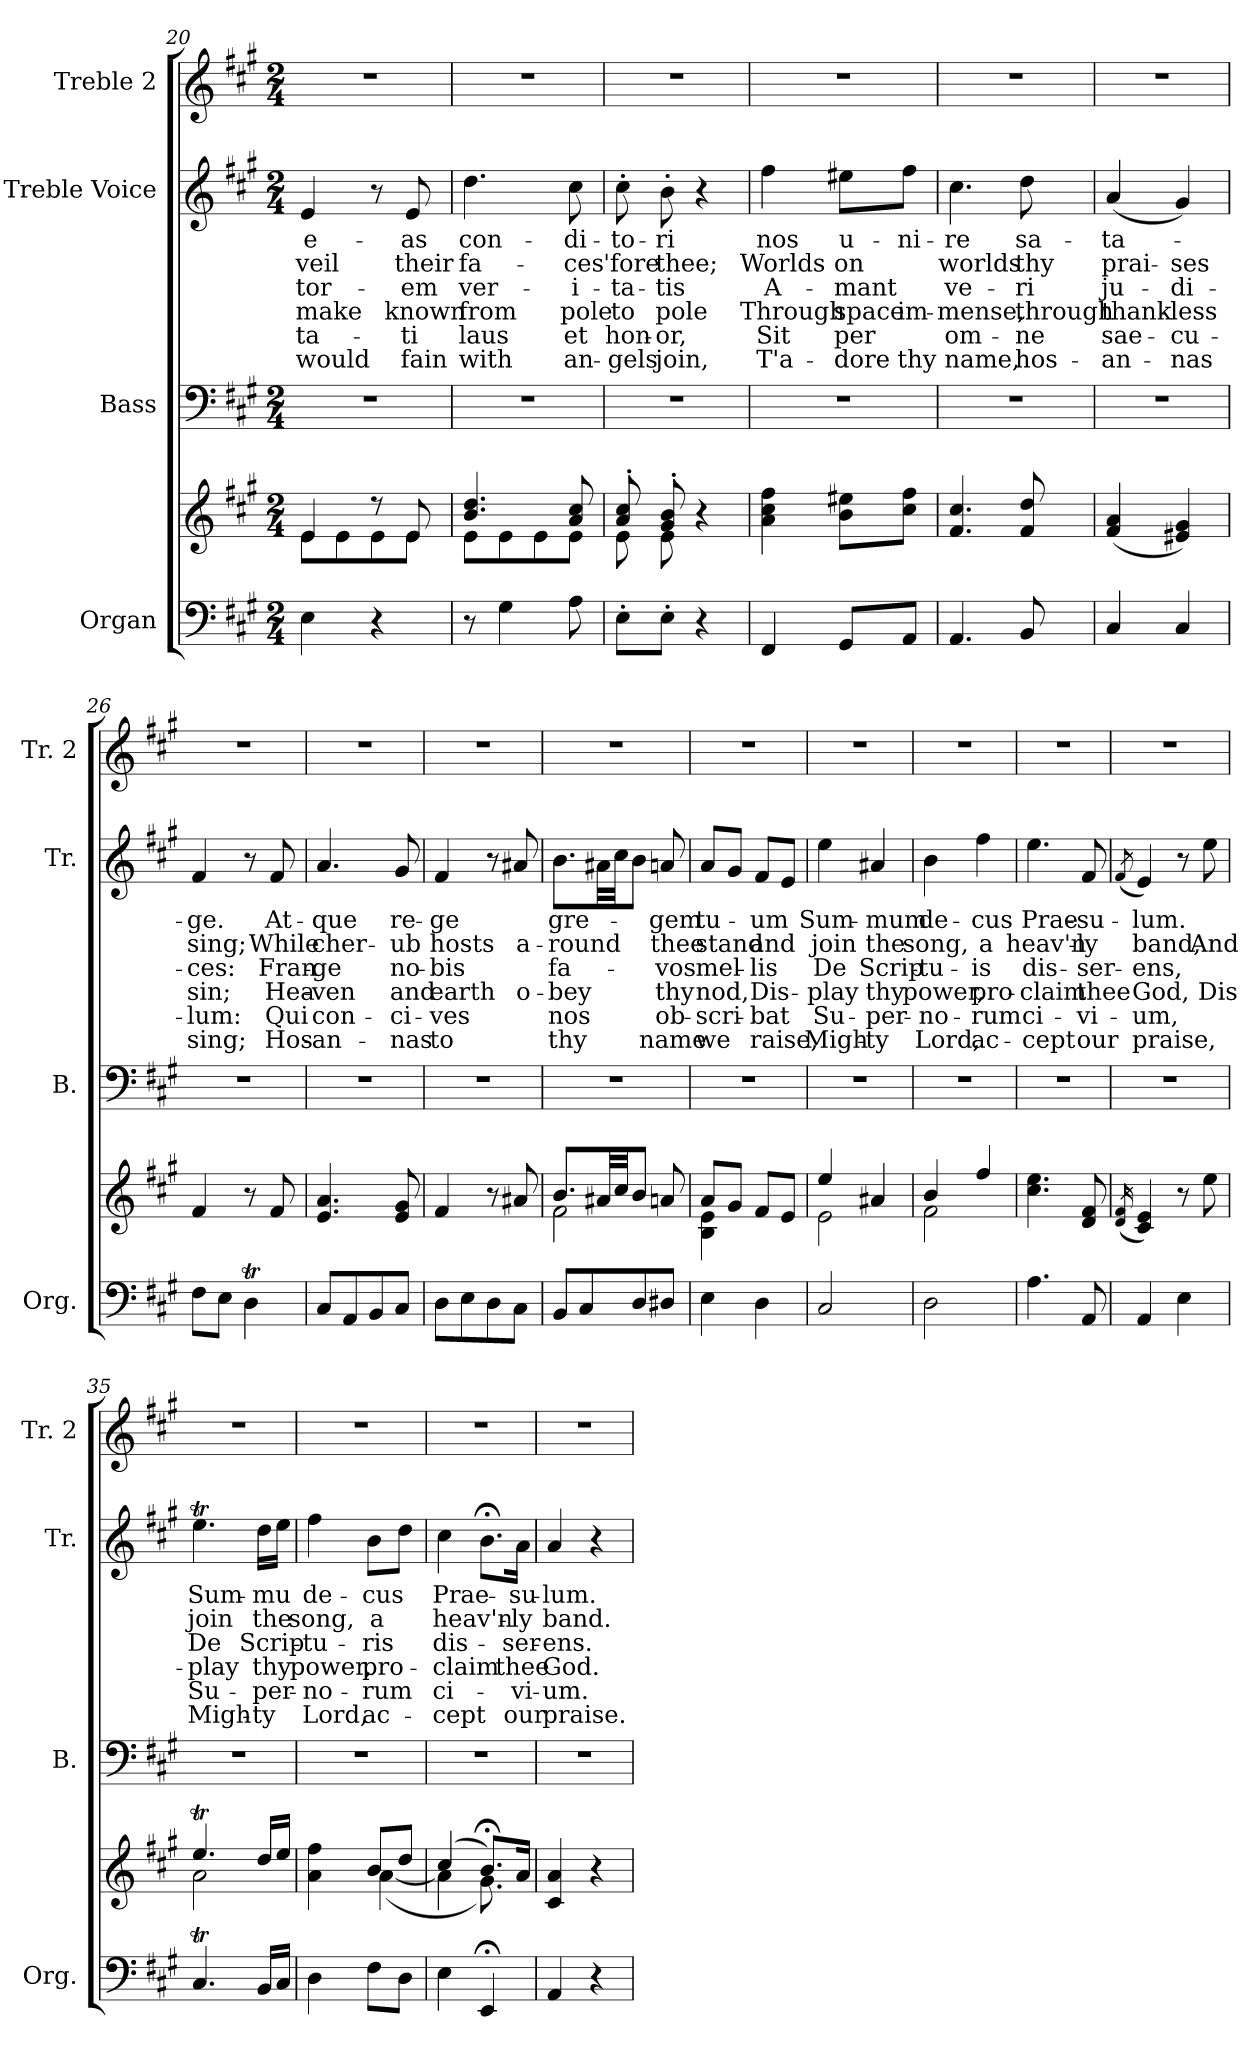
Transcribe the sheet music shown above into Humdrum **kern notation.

**kern	**kern	**kern	**kern	**text	**text	**text	**text	**text	**text	**kern
*part4	*part4	*part3	*part2	*part2	*part2	*part2	*part2	*part2	*part2	*part1
*staff5	*staff4	*staff3	*staff2	*staff2	*staff2	*staff2	*staff2	*staff2	*staff2	*staff1
*I"Organ	*	*I"Bass	*I"Treble Voice	*	*	*	*	*	*	*I"Treble 2
*I'Org.	*	*I'B.	*I'Tr.	*	*	*	*	*	*	*I'Tr. 2
*clefF4	*clefG2	*clefF4	*clefG2	*	*	*	*	*	*	*clefG2
*k[f#c#g#]	*k[f#c#g#]	*k[f#c#g#]	*k[f#c#g#]	*	*	*	*	*	*	*k[f#c#g#]
*M2/4	*M2/4	*M2/4	*M2/4	*	*	*	*	*	*	*M2/4
=20	=20	=20	=20	=20	=20	=20	=20	=20	=20	=20
*	*^	*	*	*	*	*	*	*	*	*
!	!	!	!	!	!LO:LY:b	!LO:LY:b	!LO:LY:b	!LO:LY:b	!LO:LY:b	!LO:LY:b	!
4E\	4e/	8e\L	2r	4e/	e-	veil	-tor-	make	-ta-	would	2r
.	.	8e\	.	.	.	.	.	.	.	.	.
4r	8r	8e\	.	8r	.	.	.	.	.	.	.
!	!	!	!	!	!LO:LY:b	!LO:LY:b	!LO:LY:b	!LO:LY:b	!LO:LY:b	!LO:LY:b	!
.	8e/	8e\J	.	8e/	-as	their	-em	known	-ti	fain	.
=21	=21	=21	=21	=21	=21	=21	=21	=21	=21	=21	=21
!	!	!	!	!	!LO:LY:b	!LO:LY:b	!LO:LY:b	!LO:LY:b	!LO:LY:b	!LO:LY:b	!
8r	4.b/ 4.dd/	8e\L	2r	4.dd\	con-	fa-	ver-	from	laus	with	2r
4G#\	.	8e\	.	.	.	.	.	.	.	.	.
.	.	8e\	.	.	.	.	.	.	.	.	.
!	!	!	!	!	!LO:LY:b	!LO:LY:b	!LO:LY:b	!LO:LY:b	!LO:LY:b	!LO:LY:b	!
8A\	8a/ 8cc#/	8e\J	.	8cc#\	-di-	-ces	-i-	pole	et	an-	.
=22	=22	=22	=22	=22	=22	=22	=22	=22	=22	=22	=22
!	!	!	!	!	!LO:LY:b	!LO:LY:b	!LO:LY:b	!LO:LY:b	!LO:LY:b	!LO:LY:b	!
8E'\L	8a/' 8cc#/'	8e\	2r	8cc#'\	-to-	'fore	-ta-	to	hon-	-gels	2r
!	!	!	!	!	!LO:LY:b	!LO:LY:b	!LO:LY:b	!LO:LY:b	!LO:LY:b	!LO:LY:b	!
8E'\J	8g#/' 8b/'	8e\	.	8b'\	-ri	thee;	-tis	pole	-or,	join,	.
4r	4r	4ryy	.	4r	.	.	.	.	.	.	.
=23	=23	=23	=23	=23	=23	=23	=23	=23	=23	=23	=23
!	!	!	!	!	!LO:LY:b	!LO:LY:b	!LO:LY:b	!LO:LY:b	!LO:LY:b	!LO:LY:b	!
*	*v	*v	*	*	*	*	*	*	*	*	*
4FF#/	4a\ 4cc#\ 4ff#\	2r	4ff#\	nos	Worlds	A-	Through	Sit	T'a-	2r
!	!	!	!	!LO:LY:b	!LO:LY:b	!LO:LY:b	!LO:LY:b	!LO:LY:b	!LO:LY:b	!
8GG#/L	8b\ 8ee#X\L	.	8ee#X\L	u-	on	-mant	space	per	-dore	.
!	!	!	!	!LO:LY:b	!	!	!LO:LY:b	!	!LO:LY:b	!
8AA/J	8cc#\ 8ff#\J	.	8ff#\J	-ni-	.	.	im-	.	thy	.
=24	=24	=24	=24	=24	=24	=24	=24	=24	=24	=24
!	!	!	!	!LO:LY:b	!LO:LY:b	!LO:LY:b	!LO:LY:b	!LO:LY:b	!LO:LY:b	!
4.AA/	4.f#/ 4.cc#/	2r	4.cc#\	-re	worlds	ve-	-mense,	om-	name,	2r
!	!	!	!	!LO:LY:b	!LO:LY:b	!LO:LY:b	!LO:LY:b	!LO:LY:b	!LO:LY:b	!
8BB/	8f#/ 8dd/	.	8dd\	sa-	thy	-ri	through	-ne	hos-	.
=25	=25	=25	=25	=25	=25	=25	=25	=25	=25	=25
!	!	!	!	!LO:LY:b	!LO:LY:b	!LO:LY:b	!LO:LY:b	!LO:LY:b	!LO:LY:b	!
4C#/	(<4f#/ 4a/	2r	(<4a/	-ta-	prai-	ju-	thank-	sae-	-an-	2r
!	!	!	!	!	!LO:LY:b	!LO:LY:b	!LO:LY:b	!LO:LY:b	!LO:LY:b	!
4C#/	4e#X/ 4g#/)	.	4g#/)	.	-ses	-di-	-less	-cu-	-nas	.
!!LO:LB:g=z
=26	=26	=26	=26	=26	=26	=26	=26	=26	=26	=26
!	!	!	!	!LO:LY:b	!LO:LY:b	!LO:LY:b	!LO:LY:b	!LO:LY:b	!LO:LY:b	!
8F#\L	4f#/	2r	4f#/	-ge.	sing;	-ces:	sin;	-lum:	sing;	2r
8E\J	.	.	.	.	.	.	.	.	.	.
4DT\	8r	.	8r	.	.	.	.	.	.	.
!	!	!	!	!LO:LY:b	!LO:LY:b	!LO:LY:b	!LO:LY:b	!LO:LY:b	!LO:LY:b	!
.	8f#/	.	8f#/	At-	While	Fran-	Hea-	Qui	Hos-	.
=27	=27	=27	=27	=27	=27	=27	=27	=27	=27	=27
!	!	!	!	!LO:LY:b	!LO:LY:b	!LO:LY:b	!LO:LY:b	!LO:LY:b	!LO:LY:b	!
8C#/L	4.e/ 4.a/	2r	4.a/	-que	cher-	-ge	-ven	con-	-an-	2r
8AA/	.	.	.	.	.	.	.	.	.	.
8BB/	.	.	.	.	.	.	.	.	.	.
!	!	!	!	!LO:LY:b	!LO:LY:b	!LO:LY:b	!LO:LY:b	!LO:LY:b	!LO:LY:b	!
8C#/J	8e/ 8g#/	.	8g#/	re-	-ub	no-	and	-ci-	-nas	.
=28	=28	=28	=28	=28	=28	=28	=28	=28	=28	=28
!	!	!	!	!LO:LY:b	!LO:LY:b	!LO:LY:b	!LO:LY:b	!LO:LY:b	!LO:LY:b	!
8D\L	4f#/	2r	4f#/	-ge	hosts	-bis	earth	-ves	to	2r
8E\	.	.	.	.	.	.	.	.	.	.
8D\	8r	.	8r	.	.	.	.	.	.	.
!	!	!	!	!	!LO:LY:b	!	!LO:LY:b	!	!	!
8C#\J	8a#X/	.	8a#X/	.	a-	.	o-	.	.	.
=29	=29	=29	=29	=29	=29	=29	=29	=29	=29	=29
*	*^	*	*	*	*	*	*	*	*	*
!	!	!	!	!	!LO:LY:b	!LO:LY:b	!LO:LY:b	!LO:LY:b	!LO:LY:b	!LO:LY:b	!
8BB/L	8.b/L	2f#\	2r	8.b\L	gre-	-round	fa-	-bey	nos	thy	2r
8C#/	.	.	.	.	.	.	.	.	.	.	.
.	32a#X/LL	.	.	32a#X\LL	.	.	.	.	.	.	.
.	32cc#/JJ	.	.	32cc#\JJ	.	.	.	.	.	.	.
8D/	8b/J	.	.	8b\J	.	.	.	.	.	.	.
!	!	!	!	!	!LO:LY:b	!LO:LY:b	!LO:LY:b	!LO:LY:b	!LO:LY:b	!LO:LY:b	!
8D#X/J	8an/	.	.	8an/	-gem	thee	-vos	thy	ob-	name	.
=30	=30	=30	=30	=30	=30	=30	=30	=30	=30	=30	=30
!	!	!	!	!	!LO:LY:b	!LO:LY:b	!LO:LY:b	!LO:LY:b	!LO:LY:b	!LO:LY:b	!
4E\	8a/L	4B\ 4e\	2r	8a/L	tu-	stand	mel-	nod,	-scri-	we	2r
.	8g#/J	.	.	8g#/J	.	.	.	.	.	.	.
!	!	!	!	!	!LO:LY:b	!LO:LY:b	!LO:LY:b	!LO:LY:b	!LO:LY:b	!LO:LY:b	!
4D\	8f#/L	4ryy	.	8f#/L	-um	and	-lis	Dis-	-bat	raise,	.
.	8e/J	.	.	8e/J	.	.	.	.	.	.	.
=31	=31	=31	=31	=31	=31	=31	=31	=31	=31	=31	=31
!	!	!	!	!	!LO:LY:b	!LO:LY:b	!LO:LY:b	!LO:LY:b	!LO:LY:b	!LO:LY:b	!
2C#/	4ee/	2e\	2r	4ee\	Sum-	join	De	-play	Su-	Migh-	2r
!	!	!	!	!	!LO:LY:b	!LO:LY:b	!LO:LY:b	!LO:LY:b	!LO:LY:b	!LO:LY:b	!
.	4a#X/	.	.	4a#X/	-mum	the	Scrip-	thy	-per-	-ty	.
=32	=32	=32	=32	=32	=32	=32	=32	=32	=32	=32	=32
!	!	!	!	!	!LO:LY:b	!LO:LY:b	!LO:LY:b	!LO:LY:b	!LO:LY:b	!LO:LY:b	!
2D\	4b/	2f#\	2r	4b\	de-	song,	-tu-	power,	-no-	Lord,	2r
!	!	!	!	!	!LO:LY:b	!LO:LY:b	!LO:LY:b	!LO:LY:b	!LO:LY:b	!LO:LY:b	!
.	4ff#/	.	.	4ff#\	-cus	a	-is	pro-	-rum	ac-	.
*	*v	*v	*	*	*	*	*	*	*	*	*
=33	=33	=33	=33	=33	=33	=33	=33	=33	=33	=33
!	!	!	!	!LO:LY:b	!LO:LY:b	!LO:LY:b	!LO:LY:b	!LO:LY:b	!LO:LY:b	!
4.A\	4.cc#\ 4.ee\	2r	4.ee\	Prae-	heav'n-	dis-	-claim	ci-	-cept	2r
!	!	!	!	!LO:LY:b	!LO:LY:b	!LO:LY:b	!LO:LY:b	!LO:LY:b	!LO:LY:b	!
8AA/	8d/ 8f#/	.	8f#/	-su-	-ly	-ser-	thee	-vi-	our	.
!!LO:PB:g=z
=34	=34	=34	=34	=34	=34	=34	=34	=34	=34	=34
.	(<16qd/ 16qf#/	.	(<8qf#/	.	.	.	.	.	.	.
!	!	!	!	!LO:LY:b	!LO:LY:b	!LO:LY:b	!LO:LY:b	!LO:LY:b	!LO:LY:b	!
4AA/	4c#/ 4e/)	2r	4e/)	-lum.	band,	-ens,	God,	-um,	praise,	2r
4E\	8r	.	8r	.	.	.	.	.	.	.
!	!	!	!	!	!LO:LY:b	!	!LO:LY:b	!	!	!
.	8ee\	.	8ee\	.	And	.	Dis-	.	.	.
=35	=35	=35	=35	=35	=35	=35	=35	=35	=35	=35
*	*^	*	*	*	*	*	*	*	*	*
!	!	!	!	!	!LO:LY:b	!LO:LY:b	!LO:LY:b	!LO:LY:b	!LO:LY:b	!LO:LY:b	!
4.C#t/	4.eeT/	2a\	2r	4.eeT\	-Sum-	join	De	-play	Su-	Migh-	2r
!	!	!	!	!	!LO:LY:b	!LO:LY:b	!LO:LY:b	!LO:LY:b	!LO:LY:b	!LO:LY:b	!
16BB/LL	16dd/LL	.	.	16dd\LL	-mu	the	Scrip-	thy	-per-	-ty	.
16C#/JJ	16ee/JJ	.	.	16ee\JJ	.	.	.	.	.	.	.
=36	=36	=36	=36	=36	=36	=36	=36	=36	=36	=36	=36
!	!	!	!	!	!LO:LY:b	!LO:LY:b	!LO:LY:b	!LO:LY:b	!LO:LY:b	!LO:LY:b	!
4D\	4a\ 4ff#\	4ryy	2r	4ff#\	de-	song,	-tu-	power,	-no-	Lord,	2r
!	!	!	!	!	!LO:LY:b	!LO:LY:b	!LO:LY:b	!LO:LY:b	!LO:LY:b	!LO:LY:b	!
8F#\L	8b/L	(<[4a\	.	8b\L	-cus	a	-ris	pro-	-rum	ac-	.
8D\J	8dd/J	.	.	8dd\J	.	.	.	.	.	.	.
=37	=37	=37	=37	=37	=37	=37	=37	=37	=37	=37	=37
!	!	!	!	!	!LO:LY:b	!LO:LY:b	!LO:LY:b	!LO:LY:b	!LO:LY:b	!LO:LY:b	!
4E\	(>4cc#/	4a\]	2r	4cc#\	Prae-	heav'n-	dis-	-claim	ci-	-cept	2r
4EE;</	8.b;</L)	8.g#\)	.	8.b;<\L	.	.	.	.	.	.	.
!	!	!	!	!	!LO:LY:b	!LO:LY:b	!LO:LY:b	!LO:LY:b	!LO:LY:b	!LO:LY:b	!
.	16a/Jk	16ryy	.	16a\Jk	-su-	-ly	-ser-	thee	-vi-	our	.
=38	=38	=38	=38	=38	=38	=38	=38	=38	=38	=38	=38
!	!	!	!	!	!LO:LY:b	!LO:LY:b	!LO:LY:b	!LO:LY:b	!LO:LY:b	!LO:LY:b	!
*	*v	*v	*	*	*	*	*	*	*	*	*
4AA/	4c#/ 4a/	2r	4a/	-lum.	band.	-ens.	God.	-um.	praise.	2r
4r	4r	.	4r	.	.	.	.	.	.	.
=	=	=	=	=	=	=	=	=	=	=
*-	*-	*-	*-	*-	*-	*-	*-	*-	*-	*-
